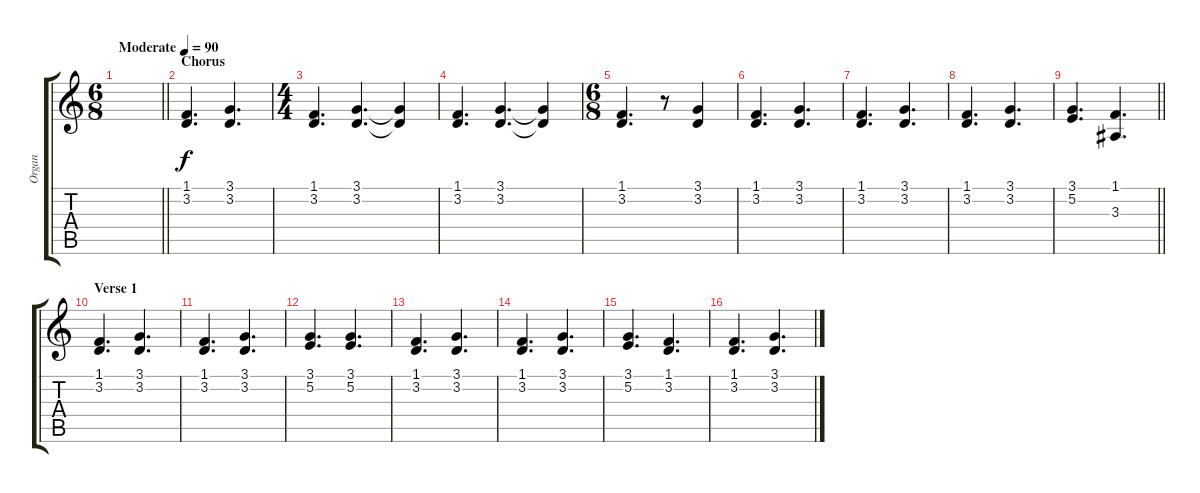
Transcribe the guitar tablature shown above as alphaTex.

\track ("Organ" "Organ") {instrument percussiveorgan}
\staff {score tabs}
\tuning (E4 B3 G3 D3 A2 E2) {hide}
\ts (6 8)
\tempo (90 "Moderate")
\clef g2
\barLineRight lightlight
\ks c
|
\section ("" "Chorus")
(1.1 3.2).4{d} (3.1 3.2).4{d} |
\ts (4 4)
(1.1 3.2).4{d} (3.1 3.2).4{d} (3.1{t} 3.2{t}).4 |
(1.1 3.2).4{d} (3.1 3.2).4{d} (3.1{t} 3.2{t}).4 |
\ts (6 8)
(1.1 3.2).4{d} r.8 (3.1 3.2).4 |
(1.1 3.2).4{d} (3.1 3.2).4{d} |
(1.1 3.2).4{d} (3.1 3.2).4{d} |
(1.1 3.2).4{d} (3.1 3.2).4{d} |
\barLineRight lightlight
(3.1 5.2).4{d} (1.1 3.3).4{d} |
\section ("" "Verse 1")
(1.1 3.2).4{d} (3.1 3.2).4{d} |
(1.1 3.2).4{d} (3.1 3.2).4{d} |
(3.1 5.2).4{d} (3.1 5.2).4{d} |
(1.1 3.2).4{d} (3.1 3.2).4{d} |
(1.1 3.2).4{d} (3.1 3.2).4{d} |
(3.1 5.2).4{d} (1.1 3.2).4{d} |
(1.1 3.2).4{d} (3.1 3.2).4{d}
